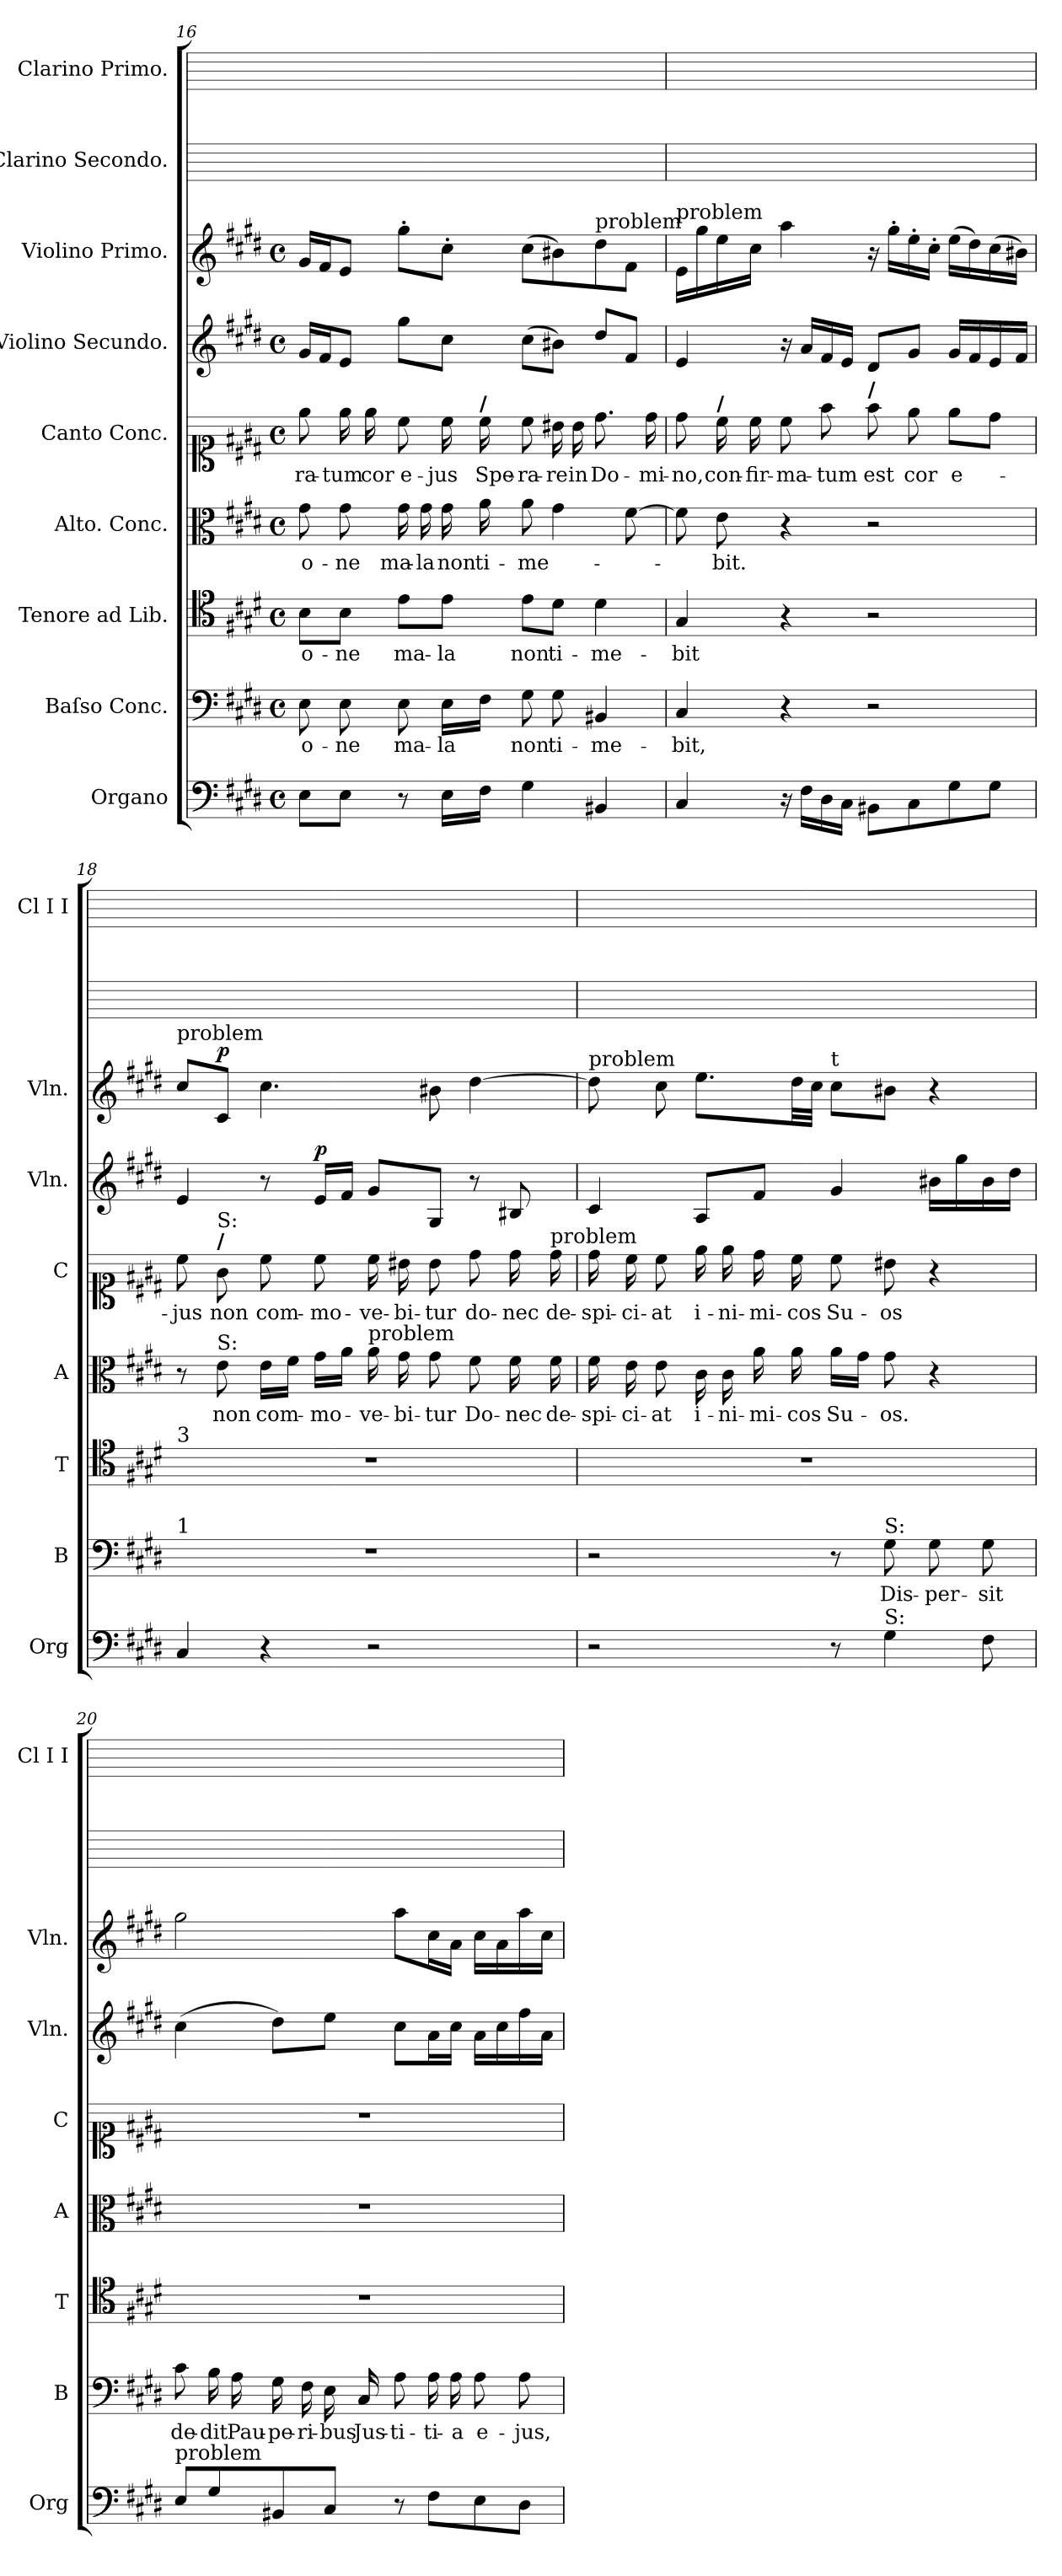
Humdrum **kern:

**kern	**kern	**text	**kern	**text	**kern	**text	**kern	**text	**kern	**dynam	**kern	**dynam	**kern	**kern
*part9	*part8	*part8	*part7	*part7	*part6	*part6	*part5	*part5	*part4	*part4	*part3	*part3	*part2	*part1
*staff9	*staff8	*staff8	*staff7	*staff7	*staff6	*staff6	*staff5	*staff5	*staff4	*staff4	*staff3	*staff3	*staff2	*staff1
*I"Organo	*I"Baſso Conc.	*	*I"Tenore ad Lib.	*	*I"Alto. Conc.	*	*I"Canto Conc.	*	*I"Violino Secundo.	*	*I"Violino Primo.	*	*I"Clarino Secondo.	*I"Clarino Primo.
*I'Org	*I'B	*	*I'T	*	*I'A	*	*I'C	*	*I'Vln.	*	*I'Vln.	*	*	*I'Cl I I
*clefF4	*clefF4	*	*clefC4	*	*clefC3	*	*clefC1	*	*clefG2	*	*clefG2	*	*	*
*k[f#c#g#d#]	*k[f#c#g#d#]	*	*k[f#c#g#d#]	*	*k[f#c#g#d#]	*	*k[f#c#g#d#]	*	*k[f#c#g#d#]	*	*k[f#c#g#d#]	*	*	*
*E:	*E:	*	*E:	*	*E:	*	*E:	*	*E:	*	*E:	*	*	*
*M4/4	*M4/4	*	*M4/4	*	*M4/4	*	*M4/4	*	*M4/4	*	*M4/4	*	*	*
*met(c)	*met(c)	*	*met(c)	*	*met(c)	*	*met(c)	*	*met(c)	*	*met(c)	*	*	*
=16	=16	=16	=16	=16	=16	=16	=16	=16	=16	=16	=16	=16	=16	=16
8E\L	8E\	-o-	8B\L	-o-	8g#\	-o-	8ee\	-ra-	16g#/LL	.	16g#/LL	.	1ryy	1ryy
.	.	.	.	.	.	.	.	.	16f#/J	.	16f#/J	.	.	.
8E\J	8E\	-ne	8B\J	-ne	8g#\	-ne	16ee\	-tum	8e/J	.	8e/J	.	.	.
.	.	.	.	.	.	.	16ee\	cor	.	.	.	.	.	.
8r	8E\	ma-	8e\L	ma-	16g#\	ma-	8cc#\	e-	8gg#\L	.	8gg#'\L	.	.	.
.	.	.	.	.	16g#\	-la	.	.	.	.	.	.	.	.
16E\LL	16E\LL	-la	8e\J	-la	16g#\	non	16cc#\	-jus	8cc#\J	.	8cc#'\J	.	.	.
!	!	!	!	!	!	!	!LO:TX:a:B:t=/	!	!	!	!	!	!	!
16F#\JJ	16F#\JJ	.	.	.	16a\	ti-	16cc#\	Spe-	.	.	.	.	.	.
4G#\	8G#\	non	8e\L	non	8a\	-me-	8cc#\	-ra-	(8cc#\L	.	(8cc#\L	.	.	.
.	8G#\	ti-	8d#\J	ti-	4g#\	.	16b#X\	-re	8b#X\J)	.	8b#X\)	.	.	.
.	.	.	.	.	.	.	16b#\	in	.	.	.	.	.	.
!	!	!	!	!	!	!	!	!	!	!	!LO:TX:a:t=problem	!	!	!
4BB#X/	4BB#X/	-me-	4d#\	-me-	.	.	8.dd#\	Do-	8dd#/L	.	8dd#\	.	.	.
.	.	.	.	.	[8f#\	.	.	.	8f#/J	.	8f#/J	.	.	.
.	.	.	.	.	.	.	16dd#\	-mi-	.	.	.	.	.	.
=17	=17	=17	=17	=17	=17	=17	=17	=17	=17	=17	=17	=17	=17	=17
!	!	!	!	!	!	!	!	!	!	!	!LO:TX:a:t=problem	!	!	!
4C#/	4C#/	-bit,	4G#/	-bit	8f#\]	.	8dd#\	-no,	4e/	.	16e/LL	.	1ryy	1ryy
.	.	.	.	.	.	.	.	.	.	.	16gg#\	.	.	.
!	!	!	!	!	!	!	!LO:TX:a:B:t=/	!	!	!	!	!	!	!
.	.	.	.	.	8e\	-bit.	16cc#\	con-	.	.	16ee\	.	.	.
.	.	.	.	.	.	.	16cc#\	-fir-	.	.	16cc#\JJ	.	.	.
16r	4r	.	4r	.	4r	.	8cc#\	-ma-	16r	.	4aa\	.	.	.
16F#\LL	.	.	.	.	.	.	.	.	16a/LL	.	.	.	.	.
16D#\	.	.	.	.	.	.	8ff#\	-tum	16f#/	.	.	.	.	.
16C#\JJ	.	.	.	.	.	.	.	.	16e/JJ	.	.	.	.	.
!	!	!	!	!	!	!	!LO:TX:a:B:t=/	!	!	!	!	!	!	!
8BB#X\L	2r	.	2r	.	2r	.	8ff#\	est	8d#/L	.	16r	.	.	.
.	.	.	.	.	.	.	.	.	.	.	16gg#'\LL	.	.	.
8C#\	.	.	.	.	.	.	8ee\	cor	8g#/J	.	16ee'\	.	.	.
.	.	.	.	.	.	.	.	.	.	.	16cc#'\JJ	.	.	.
8G#\	.	.	.	.	.	.	8ee\L	e-	16g#/LL	.	(16ee\LL	.	.	.
.	.	.	.	.	.	.	.	.	16f#/	.	16dd#\)	.	.	.
8G#\J	.	.	.	.	.	.	8dd#\J	.	16e/	.	(16cc#\	.	.	.
.	.	.	.	.	.	.	.	.	16f#/JJ	.	16b#X\JJ)	.	.	.
=18	=18	=18	=18	=18	=18	=18	=18	=18	=18	=18	=18	=18	=18	=18
!	!	!	!	!	!	!	!	!	!	!	!LO:TX:a:t=problem	!	!	!
!	!	!	!LO:TX:a:t=3	!	!	!	!	!	!	!	!	!	!	!
!	!LO:TX:a:t=1	!	!	!	!	!	!	!	!	!	!	!	!	!
4C#/	1r	.	1r	.	8r	.	8cc#\	-jus	4e/	.	8cc#\L	.	1ryy	1ryy
!	!	!	!	!	!	!	!LO:TX:a:B:t=/	!	!	!	!	!	!	!
!	!	!	!	!	!	!	!LO:TX:a:t=S&colon;	!	!	!	!	!	!	!
!	!	!	!	!	!LO:TX:a:t=S&colon;	!	!	!	!	!	!	!	!	!
!	!	!	!	!	!	!	!	!	!	!	!	!LO:DY:a	!	!
.	.	.	.	.	8e\	non	8g#\	non	.	.	8c#/J	p	.	.
4r	.	.	.	.	16e\LL	com-	8cc#\	com-	8r	.	4.cc#\	.	.	.
.	.	.	.	.	16f#\JJ	.	.	.	.	.	.	.	.	.
!	!	!	!	!	!	!	!	!	!	!LO:DY:a	!	!	!	!
.	.	.	.	.	16g#\LL	-mo-	8cc#\	-mo-	16e/LL	p	.	.	.	.
.	.	.	.	.	16a\JJ	.	.	.	16f#/JJ	.	.	.	.	.
!	!	!	!	!	!LO:TX:a:t=problem	!	!	!	!	!	!	!	!	!
2r	.	.	.	.	16a\	-ve-	16cc#\	-ve-	8g#/L	.	.	.	.	.
.	.	.	.	.	16g#\	-bi-	16b#X\	-bi-	.	.	.	.	.	.
.	.	.	.	.	8g#\	-tur	8b#\	-tur	8G#/J	.	8b#X\	.	.	.
.	.	.	.	.	8f#\	Do-	8dd#\	do-	8r	.	[4dd#\	.	.	.
.	.	.	.	.	16f#\	-nec	16dd#\	-nec	8B#X/	.	.	.	.	.
!	!	!	!	!	!	!	!LO:TX:a:t=problem	!	!	!	!	!	!	!
.	.	.	.	.	16f#\	de-	16dd#\	de-	.	.	.	.	.	.
=19	=19	=19	=19	=19	=19	=19	=19	=19	=19	=19	=19	=19	=19	=19
!	!	!	!	!	!	!	!	!	!	!	!LO:TX:a:t=problem	!	!	!
2r	2r	.	1r	.	16f#\	-spi-	16dd#\	-spi-	4c#/	.	8dd#\]	.	1ryy	1ryy
.	.	.	.	.	16e\	-ci-	16cc#\	-ci-	.	.	.	.	.	.
.	.	.	.	.	8e\	-at	8cc#\	-at	.	.	8cc#\	.	.	.
.	.	.	.	.	16c#\	i-	16ee\	i-	8A/L	.	8.ee\L	.	.	.
.	.	.	.	.	16c#\	-ni-	16ee\	-ni-	.	.	.	.	.	.
.	.	.	.	.	16a\	-mi-	16dd#\	-mi-	8f#/J	.	.	.	.	.
.	.	.	.	.	16a\	-cos	16cc#\	-cos	.	.	32dd#\LL	.	.	.
.	.	.	.	.	.	.	.	.	.	.	32cc#\JJJ	.	.	.
!	!	!	!	!	!	!	!	!	!	!	!LO:TX:a:t=t	!	!	!
8r	8r	.	.	.	16a\LL	Su-	8cc#\	Su-	4g#/	.	8cc#\L	.	.	.
.	.	.	.	.	16g#\JJ	.	.	.	.	.	.	.	.	.
!	!LO:TX:a:t=S&colon;	!	!	!	!	!	!	!	!	!	!	!	!	!
!LO:TX:a:t=S&colon;	!	!	!	!	!	!	!	!	!	!	!	!	!	!
4G#\	8G#\	Dis-	.	.	8g#\	-os.	8b#X\	-os	.	.	8b#X\J	.	.	.
.	8G#\	-per-	.	.	4r	.	4r	.	16b#X\LL	.	4r	.	.	.
.	.	.	.	.	.	.	.	.	16gg#\	.	.	.	.	.
8F#\	8G#\	-sit	.	.	.	.	.	.	16b#\	.	.	.	.	.
.	.	.	.	.	.	.	.	.	16dd#\JJ	.	.	.	.	.
=20	=20	=20	=20	=20	=20	=20	=20	=20	=20	=20	=20	=20	=20	=20
!LO:TX:a:t=problem	!	!	!	!	!	!	!	!	!	!	!	!	!	!
8E\L	8c#\	de-	1r	.	1r	.	1r	.	(4cc#\	.	2gg#\	.	1ryy	1ryy
8G#\	16B\	-dit	.	.	.	.	.	.	.	.	.	.	.	.
.	16A\	Pau-	.	.	.	.	.	.	.	.	.	.	.	.
8BB#X/	16G#\	-pe-	.	.	.	.	.	.	8dd#\L)	.	.	.	.	.
.	16F#\	-ri-	.	.	.	.	.	.	.	.	.	.	.	.
8C#/J	16E\	-bus	.	.	.	.	.	.	8ee\J	.	.	.	.	.
.	16C#/	Jus-	.	.	.	.	.	.	.	.	.	.	.	.
8r	8A\	-ti-	.	.	.	.	.	.	8cc#\L	.	8aa\L	.	.	.
8F#\L	16A\	-ti-	.	.	.	.	.	.	16a\L	.	16cc#\L	.	.	.
.	16A\	-a	.	.	.	.	.	.	16cc#\JJ	.	16a\JJ	.	.	.
8E\	8A\	e-	.	.	.	.	.	.	16a\LL	.	16cc#\LL	.	.	.
.	.	.	.	.	.	.	.	.	16cc#\	.	16a\	.	.	.
8D#\J	8A\	-jus,	.	.	.	.	.	.	16ff#\	.	16aa\	.	.	.
.	.	.	.	.	.	.	.	.	16a\JJ	.	16cc#\JJ	.	.	.
=	=	=	=	=	=	=	=	=	=	=	=	=	=	=
*-	*-	*-	*-	*-	*-	*-	*-	*-	*-	*-	*-	*-	*-	*-
